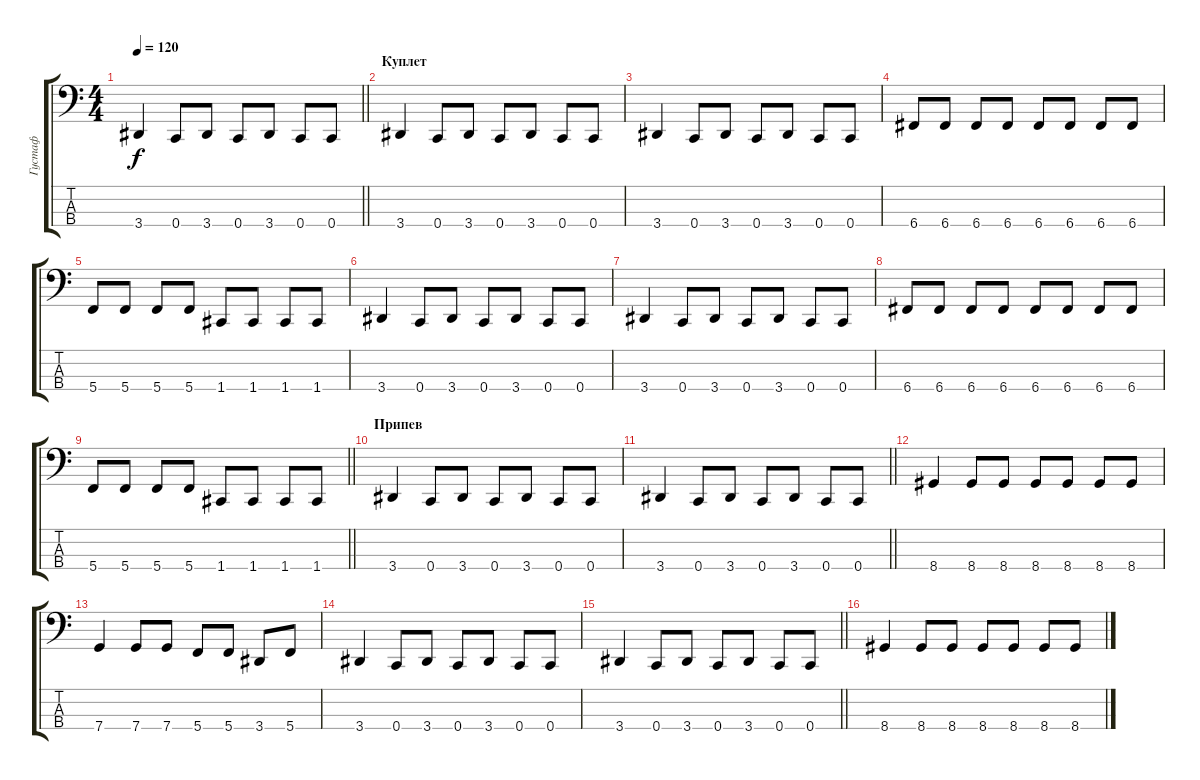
\track ("Густаф" "Густаф") {instrument electricbassfinger}
\staff {score tabs}
\tuning (G2 C2 G1 C1) {hide}
\ts (4 4)
\tempo 120
\clef f4
\barLineRight lightlight
\ks c
3.4.4{dy f} 0.4.8 3.4.8 0.4.8 3.4.8 0.4.8 0.4.8 |
\section ("" "Куплет ")
3.4.4 0.4.8 3.4.8 0.4.8 3.4.8 0.4.8 0.4.8 |
3.4.4 0.4.8 3.4.8 0.4.8 3.4.8 0.4.8 0.4.8 |
6.4.8 6.4.8 6.4.8 6.4.8 6.4.8 6.4.8 6.4.8 6.4.8 |
5.4.8 5.4.8 5.4.8 5.4.8 1.4.8 1.4.8 1.4.8 1.4.8 |
3.4.4 0.4.8 3.4.8 0.4.8 3.4.8 0.4.8 0.4.8 |
3.4.4 0.4.8 3.4.8 0.4.8 3.4.8 0.4.8 0.4.8 |
6.4.8 6.4.8 6.4.8 6.4.8 6.4.8 6.4.8 6.4.8 6.4.8 |
\barLineRight lightlight
5.4.8 5.4.8 5.4.8 5.4.8 1.4.8 1.4.8 1.4.8 1.4.8 |
\section ("" "Припев")
3.4.4 0.4.8 3.4.8 0.4.8 3.4.8 0.4.8 0.4.8 |
\barLineRight lightlight
3.4.4 0.4.8 3.4.8 0.4.8 3.4.8 0.4.8 0.4.8 |
8.4.4 8.4.8 8.4.8 8.4.8 8.4.8 8.4.8 8.4.8 |
7.4.4 7.4.8 7.4.8 5.4.8 5.4.8 3.4.8 5.4.8 |
3.4.4 0.4.8 3.4.8 0.4.8 3.4.8 0.4.8 0.4.8 |
\barLineRight lightlight
3.4.4 0.4.8 3.4.8 0.4.8 3.4.8 0.4.8 0.4.8 |
8.4.4 8.4.8 8.4.8 8.4.8 8.4.8 8.4.8 8.4.8
